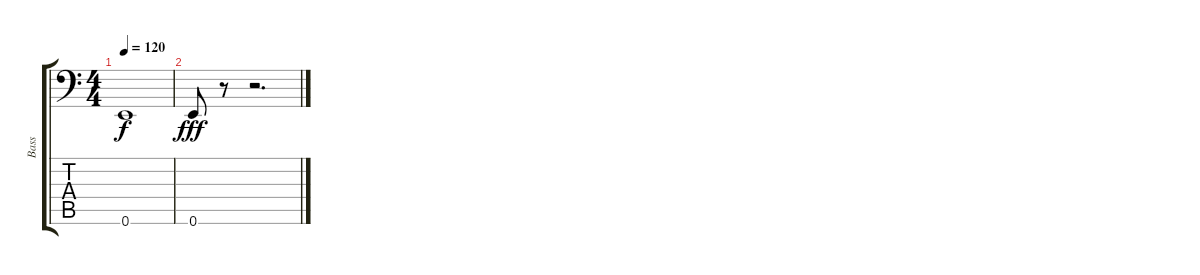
\track ("Bass" "Bass") {instrument electricbassfinger}
\staff {score tabs}
\tuning (E3 B2 G2 D2 A1 E1) {hide}
\ts (4 4)
\tempo 120
\clef f4
\ks c
0.6{t}.1{dy f} |
0.6.8{dy fff} r.8 r.2{d}
